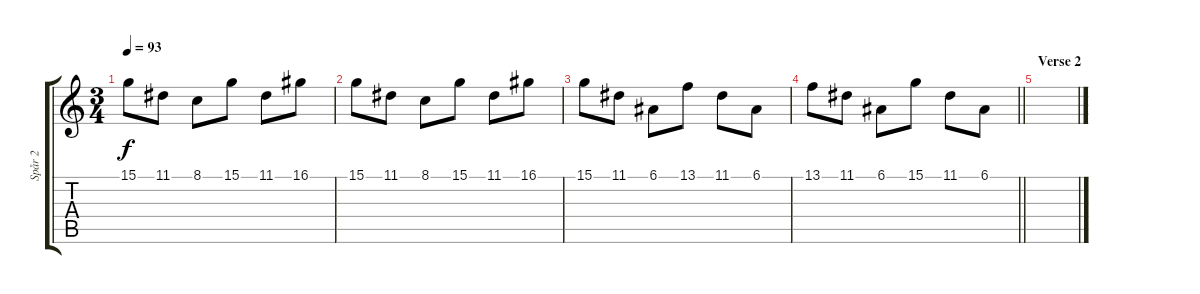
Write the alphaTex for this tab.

\track ("Spår 2" "Spår 2") {instrument electricpiano1}
\staff {score tabs}
\tuning (E4 B3 G3 D3 A2 E2) {hide}
\ts (3 4)
\tempo 93
\clef g2
\ks c
15.1.8{dy f} 11.1.8 8.1.8 15.1.8 11.1.8 16.1.8 |
15.1.8 11.1.8 8.1.8 15.1.8 11.1.8 16.1.8 |
15.1.8 11.1.8 6.1.8 13.1.8 11.1.8 6.1.8 |
\barLineRight lightlight
13.1.8 11.1.8 6.1.8 15.1.8 11.1.8 6.1.8 |
\section ("" "Verse 2")
